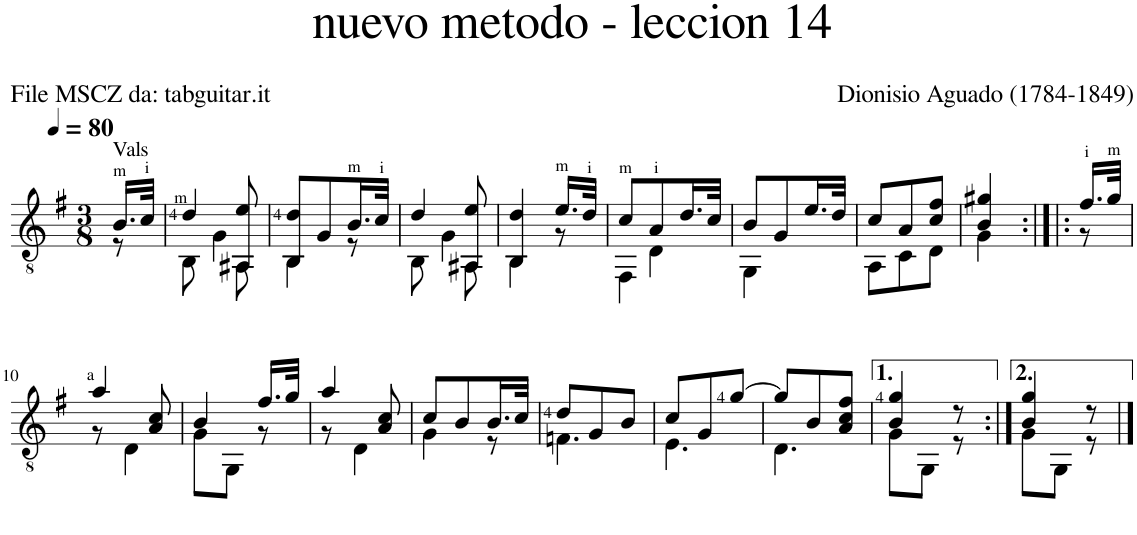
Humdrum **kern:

**kern
*part1
*staff1
*I"Guitar
*I'Guit.
*clefGv2
*k[f#]
*M3/8
*MM80
=
*^
!LO:TX:a:t=Vals	!
16.B/LL	8r
32c/JJk	.
=1	=1
*	*^
4d/	8ryy	8BB\
.	4G\	8ryy
8AA#X/ 8e/	.	8AA#\
*	*v	*v
=2	=2
8BB/ 8d/L	4BB\
8G/	.
16.B/L	8r
32c/JJk	.
=3	=3
*	*^
4d/	8ryy	8BB\
.	4G\	8ryy
8AA#X/ 8e/	.	8AA#\
*	*v	*v
=4	=4
4BB/ 4d/	4BB\
16.e/LL	8r
32d/JJk	.
=5	=5
*	*^
8c/L	4FF#\	8ryy
8A/	.	4D\
16.d/L	8ryy	.
32c/JJk	.	.
*	*v	*v
=6	=6
8B/L	4GG\
8G/	.
16.e/L	8ryy
32d/JJk	.
=7	=7
8c/L	8AA\L
8A/	8C\
8c/ 8f#/J	8D\J
=8	=8
4B/ 4g#X/	4G\
=9:|!|:	=9:|!|:
16.f#/LL	8r
32g/JJk	.
!!LO:LB:g=z	!!
=10	=10
4a/	8r
.	4D\
8A/ 8c/	.
=11	=11
4B/	8G\L
.	8GG\J
16.f#/LL	8r
32g/JJk	.
=12	=12
4a/	8r
.	4D\
8A/ 8c/	.
=13	=13
8c/L	4G\
8B/	.
16.B/L	8r
32c/JJk	.
=14	=14
8d/L	4.Fn\
8G/	.
8B/J	.
=15	=15
8c/L	4.E\
8G/	.
[8g/J	.
=16	=16
8g/L]	4.D\
8B/	.
8A/ 8c/ 8f#/J	.
=17	=17
4B/ 4g/	8G\L
.	8GG\J
8r	8r
=18:|!	=18:|!
4B/ 4g/	8G\L
.	8GG\J
8r	8r
*v	*v
==
*-
